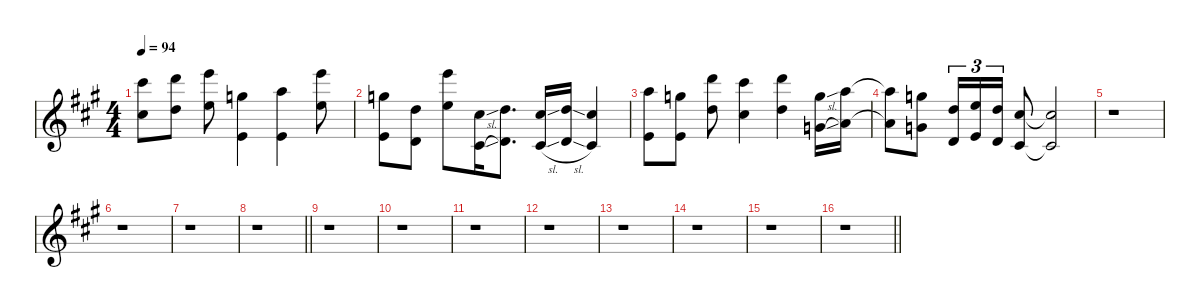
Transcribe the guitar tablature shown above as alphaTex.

\defaultSystemsLayout 4
\hideDynamics
\bracketExtendMode nobrackets
\singleTrackTrackNamePolicy hidden
\multiTrackTrackNamePolicy hidden
\firstSystemTrackNameMode fullname
\firstSystemTrackNameOrientation horizontal
\otherSystemsTrackNameOrientation horizontal
\track ("Strings" "vln.") {defaultSystemsLayout 4 instrument stringensemble1}
\staff {score}
\tuning (E4 B3 G3 D3 A2 E2)
\ts (4 4)
\tempo 94
\clef g2
\ks a
(21.1{acc #} 14.2{acc #}).8{dy f beam Down} (22.1{acc forcenatural} 15.2{acc forcenatural}).8{beam Down} (24.1{acc forcenatural} 17.2{acc forcenatural}).8{beam Down} (0.1{acc forcenatural} 20.2{acc forcenatural}).4{beam Down} (0.1{acc forcenatural} 22.2{acc forcenatural}).4{beam Down} (24.1{acc forcenatural} 17.2{acc forcenatural}).8{beam Down} |
(0.1{acc forcenatural} 20.2{acc forcenatural}).8{beam Down} (10.1{acc forcenatural} 3.2{acc forcenatural}).8{beam Down} (24.1{acc forcenatural} 17.2{acc forcenatural}).8{beam Down} (9.1{sl acc #} 2.2{sl acc #}).16{beam Down} (10.1{acc forcenatural} 3.2{acc forcenatural}).8{d beam Down} (9.1{sl acc #} 2.2{sl acc #}).16{beam Up} (10.1{sl acc forcenatural} 3.2{sl acc forcenatural}).16{beam Up} (9.1{acc #} 2.2{acc #}).4{beam Up} |
(0.1{acc forcenatural} 22.2{acc forcenatural}).8{beam Down} (0.1{acc forcenatural} 20.2{acc forcenatural}).8{beam Down} (22.1{acc forcenatural} 15.2{acc forcenatural}).8{beam Down} (21.1{acc #} 14.2{acc #}).4{beam Down} (22.1{acc forcenatural} 15.2{acc forcenatural}).4{beam Down} (15.1{sl acc forcenatural} 8.2{sl acc forcenatural}).16{beam Down} (17.1{acc forcenatural} 10.2{acc forcenatural}).16{beam Down} |
(17.1{t acc forcenatural} 10.2{t acc forcenatural}).8{beam Down} (15.1{acc forcenatural} 8.2{acc forcenatural}).8{beam Down} (10.1{acc forcenatural} 3.2{acc forcenatural}).16{tu (3 2) beam Up} (12.1{acc forcenatural} 5.2{acc forcenatural}).16{tu (3 2) beam Up} (10.1{acc forcenatural} 3.2{acc forcenatural}).16{tu (3 2) beam Up} (9.1{acc #} 2.2{acc #}).8{beam Up} (9.1{t acc #} 2.2{t acc #}).2{beam Up} |
r.1{beam Down} |
r.1{beam Down} |
r.1{beam Down} |
\barLineRight lightlight
r.1{beam Down} |
r.1{beam Down} |
r.1{beam Down} |
r.1{beam Down} |
r.1{beam Down} |
r.1{beam Down} |
r.1{beam Down} |
r.1{beam Down} |
\barLineRight lightlight
r.1{beam Down}
